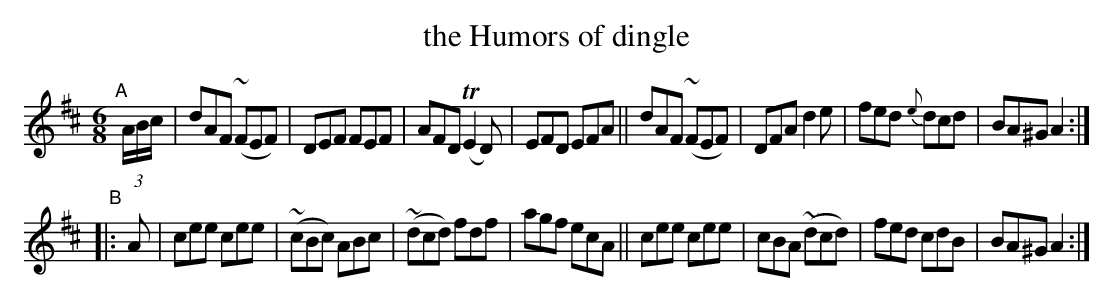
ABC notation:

X:1
T: the Humors of dingle
M: 6/8
L: 1/8
K: Amix
"^A"[|] (3A/B/c/ |\
dAF (~FEF) | DEF FEF | AFD (TE2D) | EFD EFA ||\
dAF (~FEF) | DFA d2e | fed {e}dcd | BA^G A2 :|
"^B"|: A |\
cee cee | (~cBc)  ABc  | (~dcd) fdf | agf ecA ||\
cee cee |   cBA (~dcd) |   fed  cdB | BA^G A2 :|
